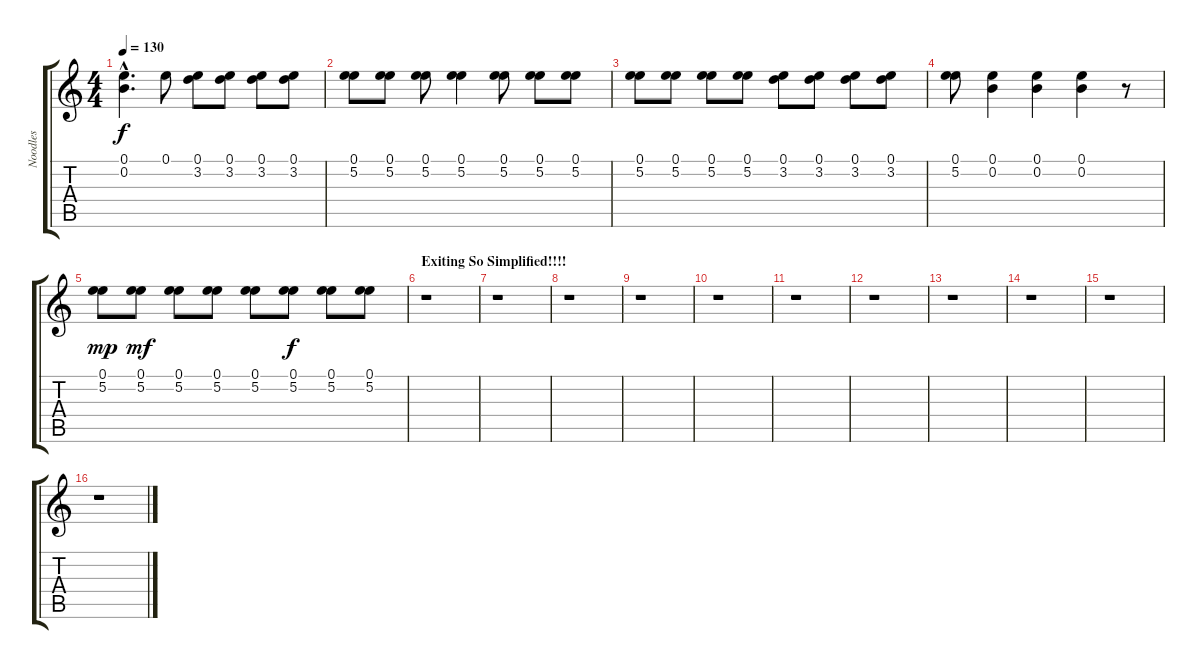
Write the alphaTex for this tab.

\track ("Noodles" "Noodles") {instrument electricguitarclean}
\staff {score tabs}
\tuning (E4 B3 G3 D3 A2 E2) {hide}
\ts (4 4)
\tempo 130
\clef g2
\ks c
(0.1{hac t} 0.2{hac t}).4{d dy f} 0.1.8 (0.1 3.2).8 (0.1 3.2).8 (0.1 3.2).8 (0.1 3.2).8 |
(0.1 5.2).8 (0.1 5.2).8 (0.1 5.2).8 (0.1 5.2).4 (0.1 5.2).8 (0.1 5.2).8 (0.1 5.2).8 |
(0.1 5.2).8 (0.1 5.2).8 (0.1 5.2).8 (0.1 5.2).8 (0.1 3.2).8 (0.1 3.2).8 (0.1 3.2).8 (0.1 3.2).8 |
(0.1 5.2).8 (0.1 0.2).4 (0.1 0.2).4 (0.1 0.2).4 r.8 |
(0.1 5.2).8{dy mp} (0.1 5.2).8{dy mf} (0.1 5.2).8 (0.1 5.2).8 (0.1 5.2).8 (0.1 5.2).8{dy f} (0.1 5.2).8 (0.1 5.2).8 |
\section ("" "Exiting So Simplified!!!!")
r.1 |
r.1 |
r.1 |
r.1 |
r.1 |
r.1 |
r.1 |
r.1 |
r.1 |
r.1 |
r.1
